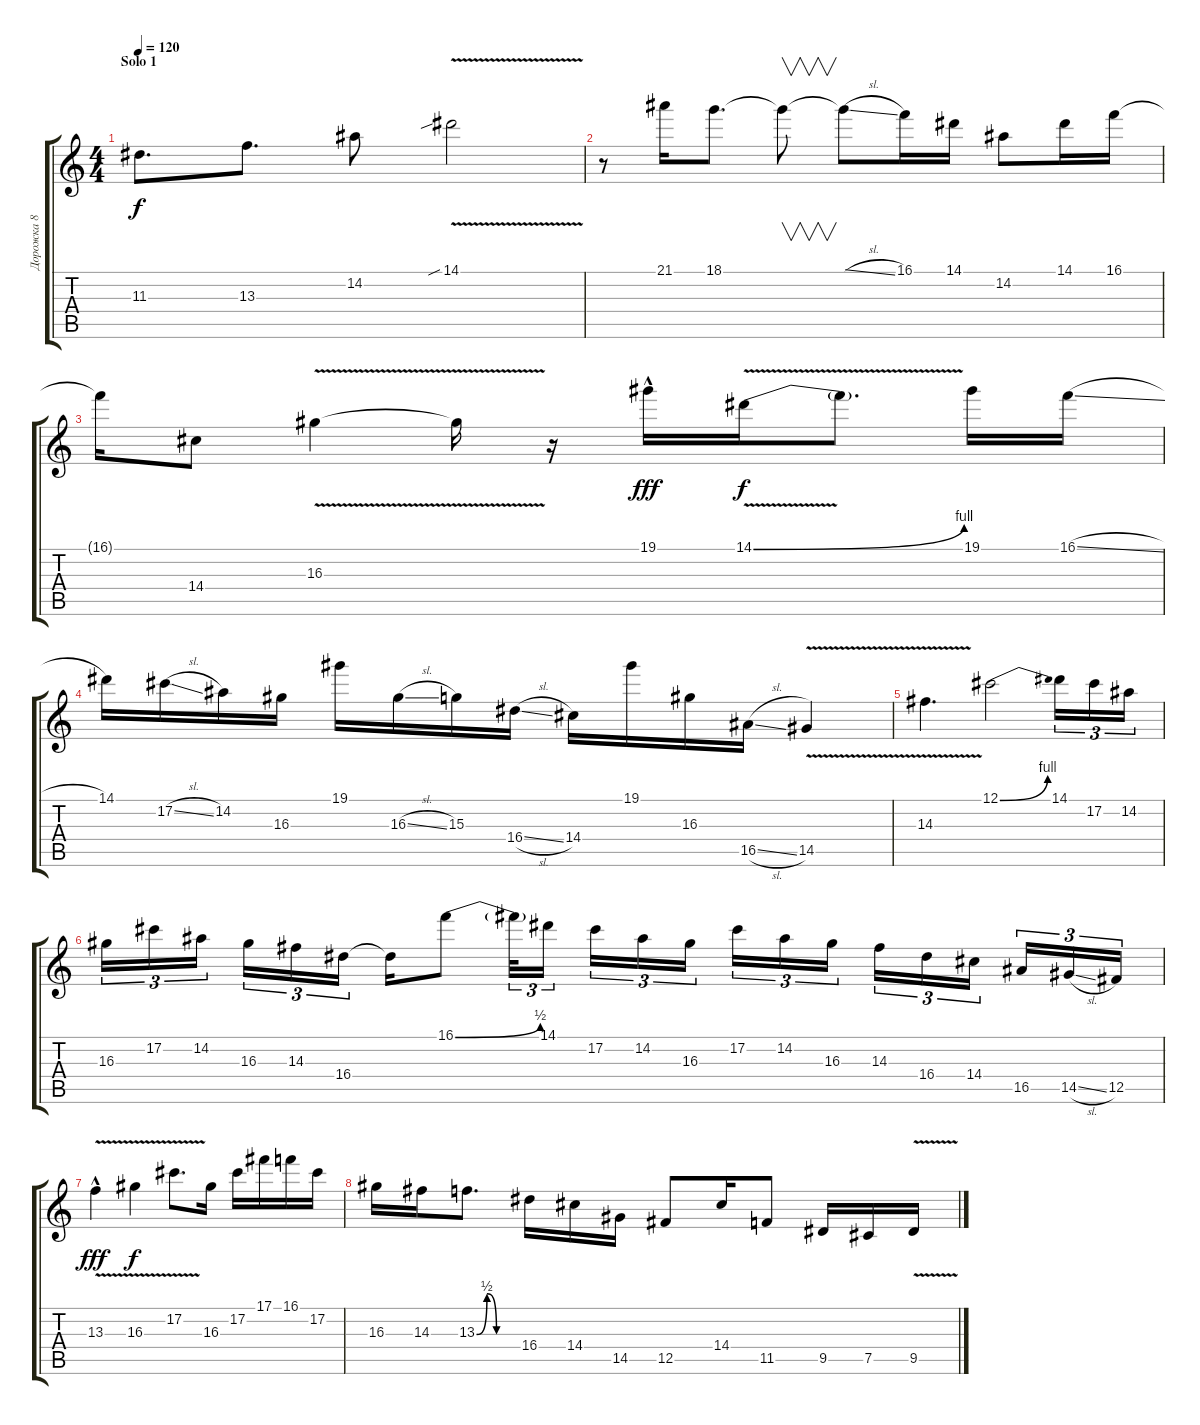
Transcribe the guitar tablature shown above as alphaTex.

\track ("Дорожка 8" "Дорожка 8") {instrument distortionguitar}
\staff {score tabs}
\tuning (Db4 Ab3 E3 B2 Gb2 B1) {hide}
\ts (4 4)
\section ("" "Solo 1")
\tempo 120
\clef g2
\ks c
11.3.8{d dy f} 13.3.8{d} 14.2.8 14.1{v sib}.2 |
r.8 21.1.16 18.1.8{d} 18.1{t}.8{v} 18.1{sl t}.8 16.1.16 14.1.16 14.2.8 14.1.16 16.1.16 |
16.1{t}.16 14.4.8 16.3{v}.4 16.3{t}.16 r.16 19.1{hac}.16{dy fff} 14.1{be (bend 0 0 60 4) v}.16{dy f} 14.1{t}.8{d} 19.1.16 16.1{sl}.16 |
14.1.16 17.2{sl}.16 14.2.16 16.3.16 19.1.16 16.3{sl}.16 15.3.16 16.4{sl}.16 14.4.16 19.1.16 16.3.16 16.5{sl}.16 14.5{v}.4 |
14.3{v}.4{d} 12.1{be (bend 0 0 60 4)}.2 14.1.16{tu (3 2)} 17.2.16{tu (3 2)} 14.2.16{tu (3 2)} |
16.3.16{tu (3 2)} 17.2.16{tu (3 2)} 14.2.16{tu (3 2) beam splitsecondary} 16.3.16{tu (3 2)} 14.3.16{tu (3 2)} 16.4.16{tu (3 2)} 16.4{t}.16 16.1{be (bend 0 0 60 2)}.8 16.1{t}.32{tu (3 2)} 14.1.16{tu (3 2)} 17.2.16{tu (3 2)} 14.2.16{tu (3 2)} 16.3.16{tu (3 2) beam splitsecondary} 17.2.16{tu (3 2)} 14.2.16{tu (3 2)} 16.3.16{tu (3 2)} 14.3.16{tu (3 2)} 16.4.16{tu (3 2)} 14.4.16{tu (3 2) beam splitsecondary} 16.5.16{tu (3 2)} 14.5{sl}.16{tu (3 2)} 12.5.16{tu (3 2)} |
13.3{v hac}.4{dy fff} 16.3{v}.4{dy f} 17.2{v}.8{d} 16.3.16 17.2.16 17.1.16 16.1.16 17.2.16 |
16.3.16 14.3.16 13.3{be (custom 0 0 15 2 29 0 60 0)}.8{d} 16.4.16 14.4.16 14.5.16 12.5.8 14.4.16 11.5.8 9.5.16 7.5.16 9.5{v}.16
